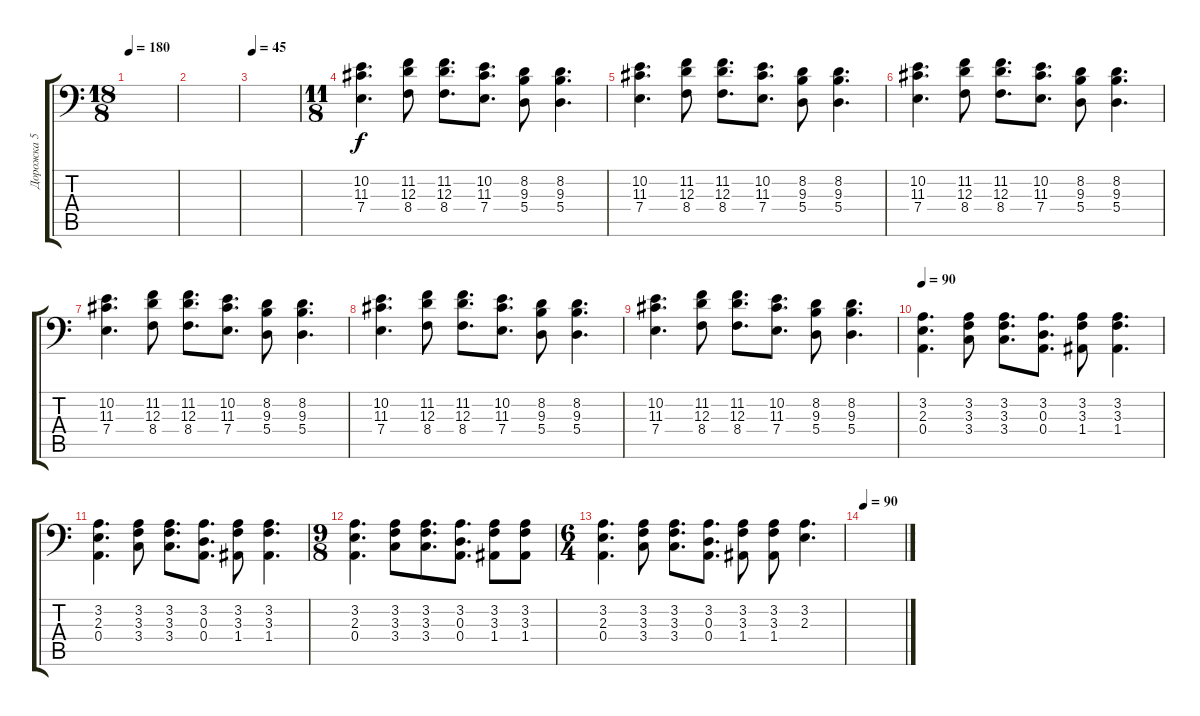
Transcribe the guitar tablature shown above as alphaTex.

\track ("Дорожка 5" "Дорожка 5") {instrument brightacousticpiano}
\staff {score tabs}
\tuning (B3 Gb3 D3 A2 E2 A1) {hide}
\ts (18 8)
\tempo 180
\clef f4
\ks c
|
|
\tempo 45
|
\ts (11 8)
(10.2 11.3 7.4).4{d} (11.2 12.3 8.4).8 (11.2 12.3 8.4).8{d} (10.2 11.3 7.4).8{d} (8.2 9.3 5.4).8 (8.2 9.3 5.4).4{d} |
(10.2 11.3 7.4).4{d} (11.2 12.3 8.4).8 (11.2 12.3 8.4).8{d} (10.2 11.3 7.4).8{d} (8.2 9.3 5.4).8 (8.2 9.3 5.4).4{d} |
(10.2 11.3 7.4).4{d} (11.2 12.3 8.4).8 (11.2 12.3 8.4).8{d} (10.2 11.3 7.4).8{d} (8.2 9.3 5.4).8 (8.2 9.3 5.4).4{d} |
(10.2 11.3 7.4).4{d} (11.2 12.3 8.4).8 (11.2 12.3 8.4).8{d} (10.2 11.3 7.4).8{d} (8.2 9.3 5.4).8 (8.2 9.3 5.4).4{d} |
(10.2 11.3 7.4).4{d} (11.2 12.3 8.4).8 (11.2 12.3 8.4).8{d} (10.2 11.3 7.4).8{d} (8.2 9.3 5.4).8 (8.2 9.3 5.4).4{d} |
(10.2 11.3 7.4).4{d} (11.2 12.3 8.4).8 (11.2 12.3 8.4).8{d} (10.2 11.3 7.4).8{d} (8.2 9.3 5.4).8 (8.2 9.3 5.4).4{d} |
\tempo 90
(3.2 2.3 0.4).4{d} (3.2 3.3 3.4).8 (3.2 3.3 3.4).8{d} (3.2 0.3 0.4).8{d} (3.2 3.3 1.4).8 (3.2 3.3 1.4).4{d} |
(3.2 2.3 0.4).4{d} (3.2 3.3 3.4).8 (3.2 3.3 3.4).8{d} (3.2 0.3 0.4).8{d} (3.2 3.3 1.4).8 (3.2 3.3 1.4).4{d} |
\ts (9 8)
(3.2 2.3 0.4).4{d} (3.2 3.3 3.4).8 (3.2 3.3 3.4).8{d} (3.2 0.3 0.4).8{d} (3.2 3.3 1.4).8 (3.2 3.3 1.4).8 |
\ts (6 4)
(3.2 2.3 0.4).4{d} (3.2 3.3 3.4).8 (3.2 3.3 3.4).8{d} (3.2 0.3 0.4).8{d} (3.2 3.3 1.4).8 (3.2 3.3 1.4).8 (3.2 2.3).4{d} |
\tempo 90
